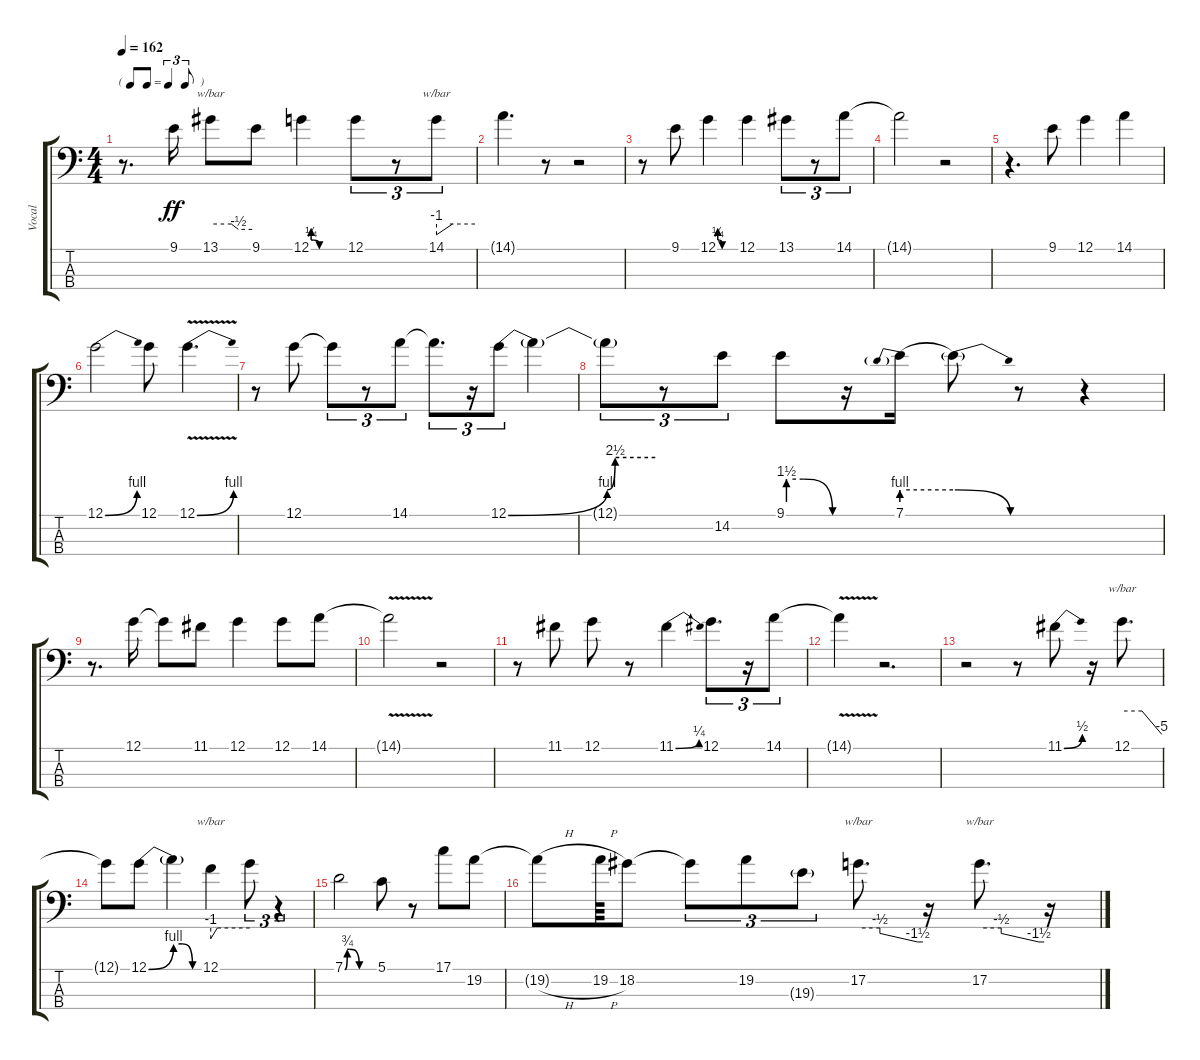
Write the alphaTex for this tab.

\track ("Vocal" "Vocal") {instrument electricbassfinger}
\staff {score tabs}
\tuning (G2 D2 A1 E1) {hide}
\ts (4 4)
\tf triplet8th
\tempo 162
\clef f4
\ks c
r.8{d dy ff} 9.1.16 13.1.8{tbe (custom default 0 0 30 0 40 -2 60 -2)} 9.1.8 12.1{be (custom 0 0 0 1 5 1 15 0 60 0)}.4 12.1.8{tu (3 2)} r.8{tu (3 2)} 14.1.8{tu (3 2) tbe (custom default 0 -4 25 0 60 0)} |
14.1{t}.4{d} r.8 r.2 |
r.8 9.1.8 12.1{be (custom 0 0 0 1 5 1 15 0 60 0)}.4 12.1.4 13.1.8{tu (3 2)} r.8{tu (3 2)} 14.1.8{tu (3 2)} |
14.1{t}.2 r.2 |
r.4{d} 9.1.8 12.1.4 14.1.4 |
12.1{be (bend 0 0 60 4)}.2 12.1.8 12.1{be (bend 0 0 60 4) v}.4{d} |
r.8 12.1.8 12.1{t}.8{tu (3 2)} r.8{tu (3 2)} 14.1.8{tu (3 2)} 14.1{t}.8{d tu (3 2)} r.16{tu (3 2)} 12.1{be (bend 0 0 60 4)}.8{tu (3 2)} 12.1{t}.4 |
12.1{be (custom 0 4 0 4 10 10 60 10) t}.8{tu (3 2)} r.8{tu (3 2)} 14.2.8{tu (3 2)} 9.1{be (custom 0 0 0 6 20 6 55 0 60 0)}.8 r.16 7.1{be (prebend 0 4 60 4)}.16 7.1{be (release 0 4 60 0) t}.8 r.8 r.4 |
r.8{d} 12.1.16 12.1{t}.8 11.1.8 12.1.4 12.1.8 14.1.8 |
14.1{v t}.2 r.2 |
r.8 11.1.8 12.1.8 r.8 11.1{be (bend 0 0 60 1)}.4 12.1.8{d tu (3 2)} r.16{tu (3 2)} 14.1.8{tu (3 2)} |
14.1{v t}.4 r.2{d} |
r.2 r.8 11.1{be (bend 0 0 60 2)}.8 r.16 12.1.8{d tbe (custom default 0 0 30 0 60 -20 60 -20)} |
12.1{t}.8 12.1{be (bend 0 0 60 4)}.8 12.1{be (custom 0 4 20 4 45 0 60 0) t}.4 12.1.4{tbe (custom default 0 -4 10 0 60 0)} 12.1{t}.8{tu (3 2)} r.4{tu (3 2)} |
7.1{be (custom 0 0 5 3 10 3 30 0 60 0)}.2 5.1.8 r.8 17.1.8 19.2.8 |
19.2{h t}.8 19.2{h}.64 18.2.8 18.2{t}.8{tu (3 2)} 19.2.8{tu (3 2)} 19.3{g}.8{tu (3 2)} 17.2.8{d tbe (custom default 0 0 20 0 20 -2 55 -6 60 -6)} r.16 17.2.8{d tbe (custom default 0 0 20 0 20 -2 55 -6 60 -6)} r.16
